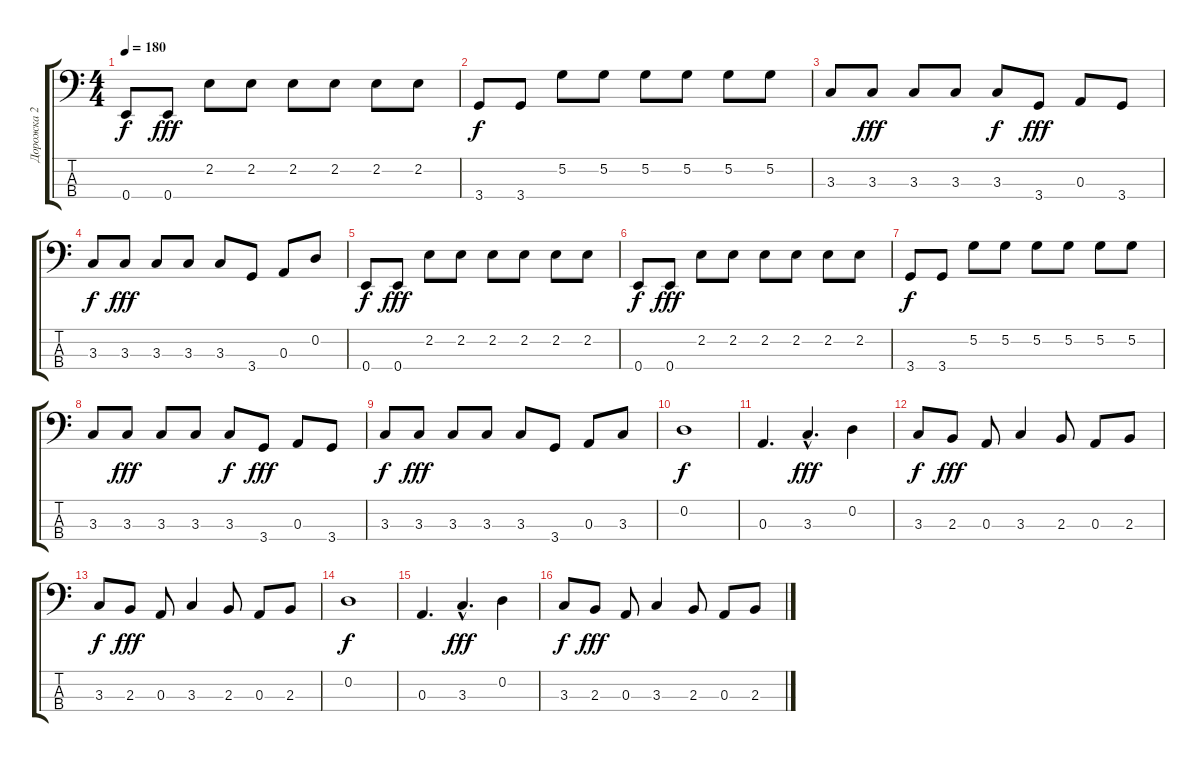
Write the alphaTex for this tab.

\track ("Дорожка 2" "Дорожка 2") {instrument electricbasspick}
\staff {score tabs}
\tuning (G2 D2 A1 E1) {hide}
\ts (4 4)
\tempo 180
\clef f4
\ks c
0.4.8{dy f} 0.4.8{dy fff} 2.2.8 2.2.8 2.2.8 2.2.8 2.2.8 2.2.8 |
3.4.8{dy f} 3.4.8 5.2.8 5.2.8 5.2.8 5.2.8 5.2.8 5.2.8 |
3.3.8 3.3.8{dy fff} 3.3.8 3.3.8 3.3.8{dy f} 3.4.8{dy fff} 0.3.8 3.4.8 |
3.3.8{dy f} 3.3.8{dy fff} 3.3.8 3.3.8 3.3.8 3.4.8 0.3.8 0.2.8 |
0.4.8{dy f} 0.4.8{dy fff} 2.2.8 2.2.8 2.2.8 2.2.8 2.2.8 2.2.8 |
0.4.8{dy f} 0.4.8{dy fff} 2.2.8 2.2.8 2.2.8 2.2.8 2.2.8 2.2.8 |
3.4.8{dy f} 3.4.8 5.2.8 5.2.8 5.2.8 5.2.8 5.2.8 5.2.8 |
3.3.8 3.3.8{dy fff} 3.3.8 3.3.8 3.3.8{dy f} 3.4.8{dy fff} 0.3.8 3.4.8 |
3.3.8{dy f} 3.3.8{dy fff} 3.3.8 3.3.8 3.3.8 3.4.8 0.3.8 3.3.8 |
0.2.1{dy f} |
0.3.4{d} 3.3{hac}.4{d dy fff} 0.2.4 |
3.3.8{dy f} 2.3.8{dy fff} 0.3.8 3.3.4 2.3.8 0.3.8 2.3.8 |
3.3.8{dy f} 2.3.8{dy fff} 0.3.8 3.3.4 2.3.8 0.3.8 2.3.8 |
0.2.1{dy f} |
0.3.4{d} 3.3{hac}.4{d dy fff} 0.2.4 |
3.3.8{dy f} 2.3.8{dy fff} 0.3.8 3.3.4 2.3.8 0.3.8 2.3.8
